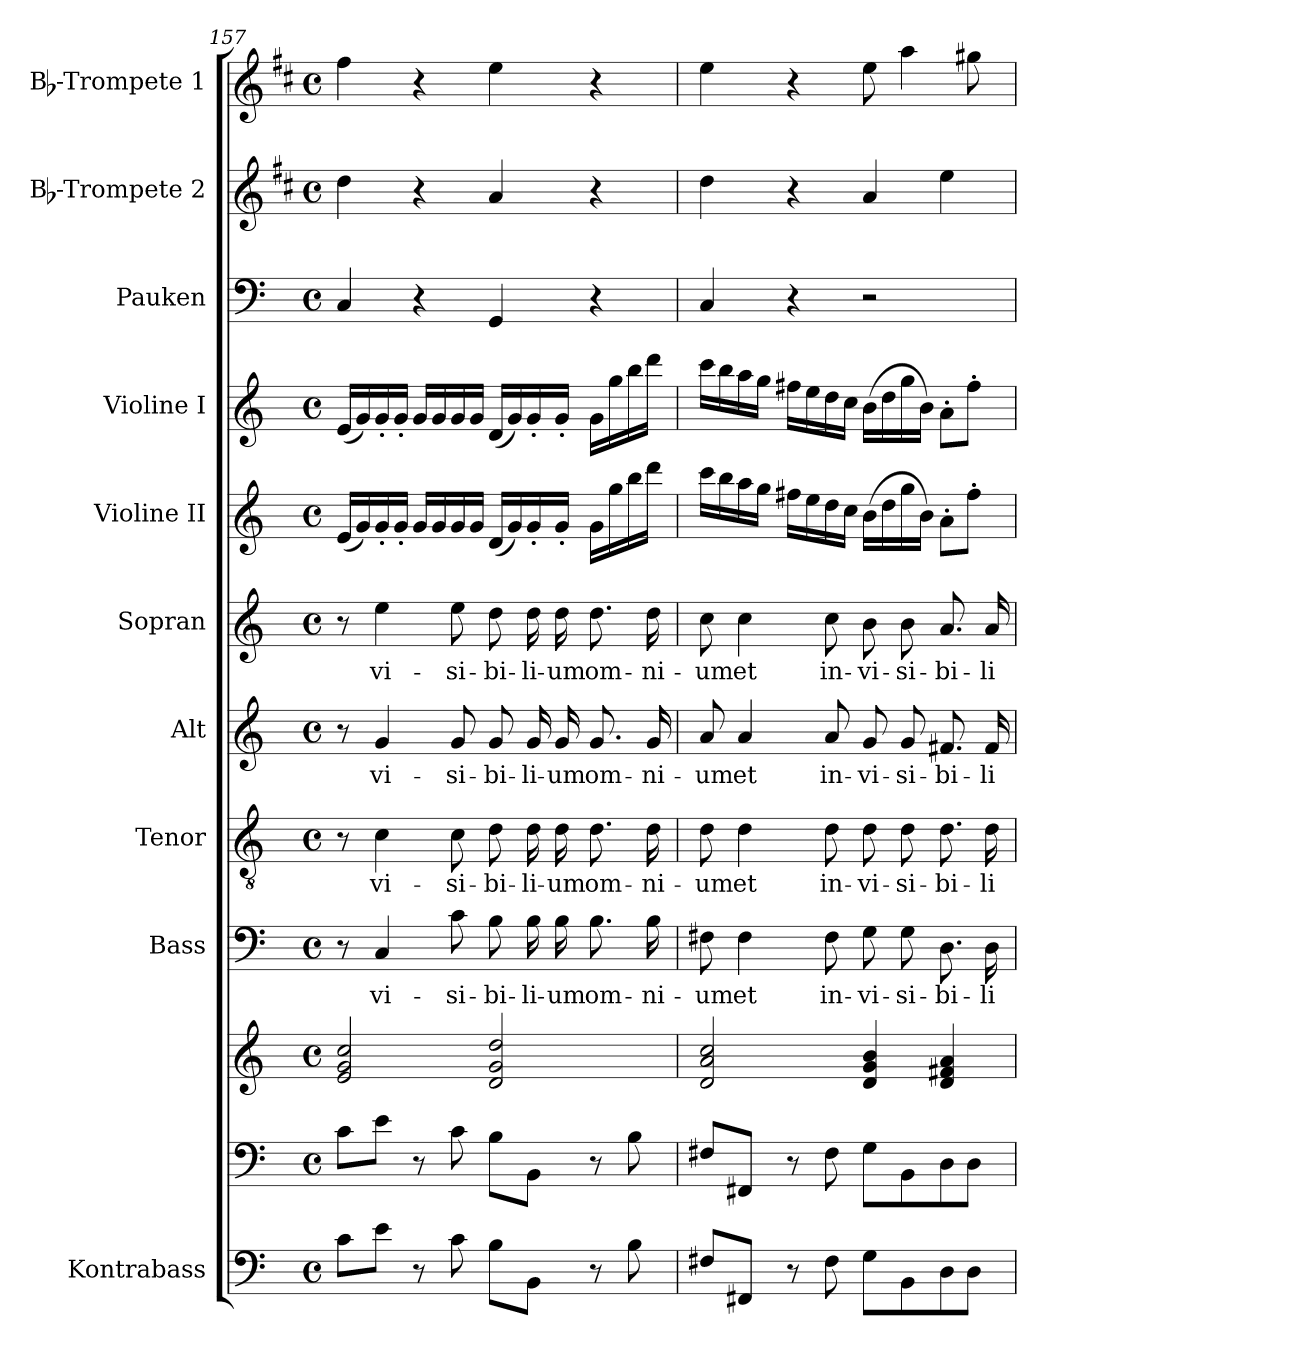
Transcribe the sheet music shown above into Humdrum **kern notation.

**kern	**kern	**kern	**kern	**text	**kern	**text	**kern	**text	**kern	**text	**kern	**kern	**kern	**kern	**kern
*part11	*part10	*part10	*part9	*part9	*part8	*part8	*part7	*part7	*part6	*part6	*part5	*part4	*part3	*part2	*part1
*staff12	*staff11	*staff10	*staff9	*staff9	*staff8	*staff8	*staff7	*staff7	*staff6	*staff6	*staff5	*staff4	*staff3	*staff2	*staff1
*I"Kontrabass	*	*	*I"Bass	*	*I"Tenor	*	*I"Alt	*	*I"Sopran	*	*I"Violine II	*I"Violine I	*I"Pauken	*I"Bb-Trompete 2	*I"Bb-Trompete 1
*I'Kb.	*	*	*I'B.	*	*I'T.	*	*I'A.	*	*I'S.	*	*I'Vl. II	*I'Vl. I	*I'Pk.	*I'Bb Trp. 2	*I'Bb Trp. 1
*clefF4	*clefF4	*clefG2	*clefF4	*	*clefGv2	*	*clefG2	*	*clefG2	*	*clefG2	*clefG2	*clefF4	*clefG2	*clefG2
*ITrd7c12	*	*	*	*	*	*	*	*	*	*	*	*	*	*ITrd1c2	*ITrd1c2
*k[]	*k[]	*k[]	*k[]	*	*k[]	*	*k[]	*	*k[]	*	*k[]	*k[]	*k[]	*k[]	*k[]
*C:	*C:	*C:	*C:	*	*C:	*	*C:	*	*C:	*	*C:	*C:	*C:	*C:	*C:
*M4/4	*M4/4	*M4/4	*M4/4	*	*M4/4	*	*M4/4	*	*M4/4	*	*M4/4	*M4/4	*M4/4	*M4/4	*M4/4
*met(c)	*met(c)	*met(c)	*met(c)	*	*met(c)	*	*met(c)	*	*met(c)	*	*met(c)	*met(c)	*met(c)	*met(c)	*met(c)
=157	=157	=157	=157	=157	=157	=157	=157	=157	=157	=157	=157	=157	=157	=157	=157
8C\L	8c\L	2e/ 2g/ 2cc/	8r	.	8r	.	8r	.	8r	.	(<16e/LL	(<16e/LL	4C/	4cc\	4ee\
.	.	.	.	.	.	.	.	.	.	.	16g/)	16g/)	.	.	.
!	!	!	!	!LO:LY:b	!	!LO:LY:b	!	!LO:LY:b	!	!LO:LY:b	!	!	!	!	!
8E\J	8e\J	.	4C/	vi-	4c\	vi-	4g/	vi-	4ee\	vi-	16g'</	16g'</	.	.	.
.	.	.	.	.	.	.	.	.	.	.	16g'</JJ	16g'</JJ	.	.	.
8r	8r	.	.	.	.	.	.	.	.	.	16g/LL	16g/LL	4r	4r	4r
.	.	.	.	.	.	.	.	.	.	.	16g/	16g/	.	.	.
!	!	!	!	!LO:LY:b	!	!LO:LY:b	!	!LO:LY:b	!	!LO:LY:b	!	!	!	!	!
8C\	8c\	.	8c\	-si-	8c\	-si-	8g/	-si-	8ee\	-si-	16g/	16g/	.	.	.
.	.	.	.	.	.	.	.	.	.	.	16g/JJ	16g/JJ	.	.	.
!	!	!	!	!LO:LY:b	!	!LO:LY:b	!	!LO:LY:b	!	!LO:LY:b	!	!	!	!	!
8BB\L	8B\L	2d/ 2g/ 2dd/	8B\	-bi-	8d\	-bi-	8g/	-bi-	8dd\	-bi-	(<16d/LL	(<16d/LL	4GG/	4g/	4dd\
.	.	.	.	.	.	.	.	.	.	.	16g/)	16g/)	.	.	.
!	!	!	!	!LO:LY:b	!	!LO:LY:b	!	!LO:LY:b	!	!LO:LY:b	!	!	!	!	!
8BBB\J	8BB\J	.	16B\	-li-	16d\	-li-	16g/	-li-	16dd\	-li-	16g'</	16g'</	.	.	.
!	!	!	!	!LO:LY:b	!	!LO:LY:b	!	!LO:LY:b	!	!LO:LY:b	!	!	!	!	!
.	.	.	16B\	-um	16d\	-um	16g/	-um	16dd\	-um	16g'</JJ	16g'</JJ	.	.	.
!	!	!	!	!LO:LY:b	!	!LO:LY:b	!	!LO:LY:b	!	!LO:LY:b	!	!	!	!	!
8r	8r	.	8.B\	om-	8.d\	om-	8.g/	om-	8.dd\	om-	16g\LL	16g\LL	4r	4r	4r
.	.	.	.	.	.	.	.	.	.	.	16gg\	16gg\	.	.	.
8BB\	8B\	.	.	.	.	.	.	.	.	.	16bb\	16bb\	.	.	.
!	!	!	!	!LO:LY:b	!	!LO:LY:b	!	!LO:LY:b	!	!LO:LY:b	!	!	!	!	!
.	.	.	16B\	-ni-	16d\	-ni-	16g/	-ni-	16dd\	-ni-	16ddd\JJ	16ddd\JJ	.	.	.
!!LO:PB:g=z
=158	=158	=158	=158	=158	=158	=158	=158	=158	=158	=158	=158	=158	=158	=158	=158
!	!	!	!	!LO:LY:b	!	!LO:LY:b	!	!LO:LY:b	!	!LO:LY:b	!	!	!	!	!
8FF#X/L	8F#X/L	2d/ 2a/ 2cc/	8F#X\	-um	8d\	-um	8a/	-um	8cc\	-um	16ccc\LL	16ccc\LL	4C/	4cc\	4dd\
.	.	.	.	.	.	.	.	.	.	.	16bb\	16bb\	.	.	.
!	!	!	!	!LO:LY:b	!	!LO:LY:b	!	!LO:LY:b	!	!LO:LY:b	!	!	!	!	!
8FFF#X/J	8FF#X/J	.	4F#\	et	4d\	et	4a/	et	4cc\	et	16aa\	16aa\	.	.	.
.	.	.	.	.	.	.	.	.	.	.	16gg\JJ	16gg\JJ	.	.	.
8r	8r	.	.	.	.	.	.	.	.	.	16ff#X\LL	16ff#X\LL	4r	4r	4r
.	.	.	.	.	.	.	.	.	.	.	16ee\	16ee\	.	.	.
!	!	!	!	!LO:LY:b	!	!LO:LY:b	!	!LO:LY:b	!	!LO:LY:b	!	!	!	!	!
8FF#\	8F#\	.	8F#\	in-	8d\	in-	8a/	in-	8cc\	in-	16dd\	16dd\	.	.	.
.	.	.	.	.	.	.	.	.	.	.	16cc\JJ	16cc\JJ	.	.	.
!	!	!	!	!LO:LY:b	!	!LO:LY:b	!	!LO:LY:b	!	!LO:LY:b	!	!	!	!	!
8GG\L	8G\L	4d/ 4g/ 4b/	8G\	-vi-	8d\	-vi-	8g/	-vi-	8b\	-vi-	(>16b\LL	(>16b\LL	2r	4g/	8dd\
.	.	.	.	.	.	.	.	.	.	.	16dd\	16dd\	.	.	.
!	!	!	!	!LO:LY:b	!	!LO:LY:b	!	!LO:LY:b	!	!LO:LY:b	!	!	!	!	!
8BBB\	8BB\	.	8G\	-si-	8d\	-si-	8g/	-si-	8b\	-si-	16gg\	16gg\	.	.	4gg\
.	.	.	.	.	.	.	.	.	.	.	16b\JJ)	16b\JJ)	.	.	.
!	!	!	!	!LO:LY:b	!	!LO:LY:b	!	!LO:LY:b	!	!LO:LY:b	!	!	!	!	!
8DD\	8D\	4d/ 4f#X/ 4a/	8.D\	-bi-	8.d\	-bi-	8.f#X/	-bi-	8.a/	-bi-	8a'>\L	8a'>\L	.	4dd\	.
8DD\J	8D\J	.	.	.	.	.	.	.	.	.	8ff#'>\J	8ff#'>\J	.	.	8ff#X\
!	!	!	!	!LO:LY:b	!	!LO:LY:b	!	!LO:LY:b	!	!LO:LY:b	!	!	!	!	!
.	.	.	16D\	-li-	16d\	-li-	16f#/	-li-	16a/	-li-	.	.	.	.	.
=	=	=	=	=	=	=	=	=	=	=	=	=	=	=	=
*-	*-	*-	*-	*-	*-	*-	*-	*-	*-	*-	*-	*-	*-	*-	*-
